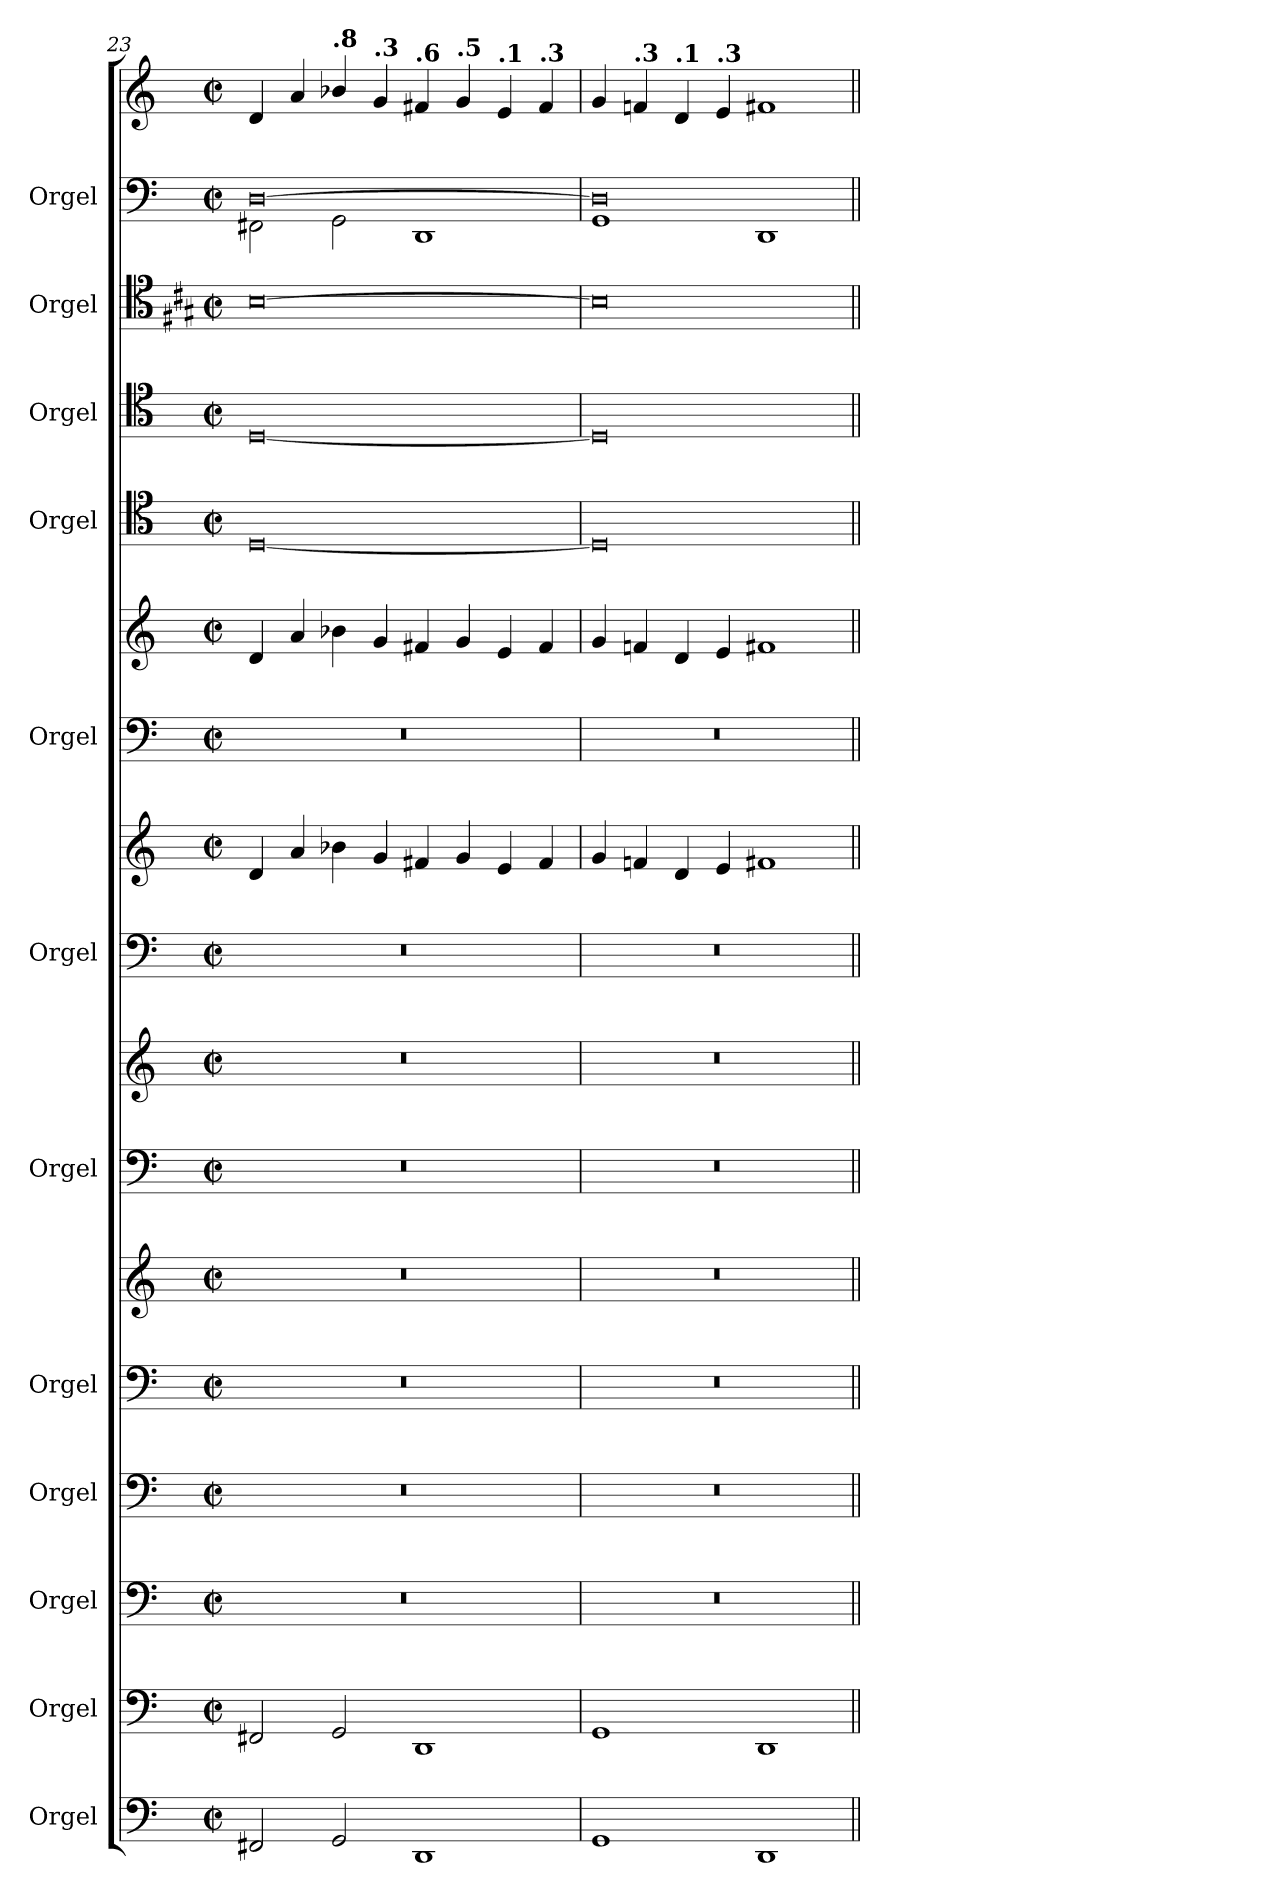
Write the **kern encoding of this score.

**kern	**kern	**kern	**kern	**kern	**kern	**kern	**kern	**kern	**kern	**kern	**kern	**kern	**kern	**kern	**kern	**kern
*part12	*part11	*part10	*part9	*part8	*part8	*part7	*part7	*part6	*part6	*part5	*part5	*part4	*part3	*part2	*part1	*part1
*staff17	*staff16	*staff15	*staff14	*staff13	*staff12	*staff11	*staff10	*staff9	*staff8	*staff7	*staff6	*staff5	*staff4	*staff3	*staff2	*staff1
*I"Orgel	*I"Orgel	*I"Orgel	*I"Orgel	*I"Orgel	*	*I"Orgel	*	*I"Orgel	*	*I"Orgel	*	*I"Orgel	*I"Orgel	*I"Orgel	*I"Orgel	*
*I'Org.	*I'Org.	*I'Org.	*I'Org.	*I'Org.	*	*I'Org.	*	*I'Org.	*	*I'Org.	*	*I'Org.	*I'Org.	*I'Org.	*	*
*clefF4	*clefF4	*clefF4	*clefF4	*clefF4	*clefG2	*clefF4	*clefG2	*clefF4	*clefG2	*clefF4	*clefG2	*clefC4	*clefC4	*clefC4	*clefF4	*clefG2
*	*	*	*	*	*	*	*	*	*	*	*	*	*	*ITrd5c9	*	*
*k[]	*k[]	*k[]	*k[]	*k[]	*k[]	*k[]	*k[]	*k[]	*k[]	*k[]	*k[]	*k[]	*k[]	*k[]	*k[]	*k[]
*M4/2	*M4/2	*M4/2	*M4/2	*M4/2	*M4/2	*M4/2	*M4/2	*M4/2	*M4/2	*M4/2	*M4/2	*M4/2	*M4/2	*M4/2	*M4/2	*M4/2
*met(c|)	*met(c|)	*met(c|)	*met(c|)	*met(c|)	*met(c|)	*met(c|)	*met(c|)	*met(c|)	*met(c|)	*met(c|)	*met(c|)	*met(c|)	*met(c|)	*met(c|)	*met(c|)	*met(c|)
*MM108	*MM108	*MM108	*MM108	*MM108	*MM108	*MM108	*MM108	*MM108	*MM108	*MM108	*MM108	*MM108	*MM108	*MM108	*MM108	*MM108
=23	=23	=23	=23	=23	=23	=23	=23	=23	=23	=23	=23	=23	=23	=23	=23	=23
*	*	*	*	*	*	*	*	*	*	*	*	*	*	*	*^	*
2FF#X/	2FF#X/	0r	0r	0r	0r	0r	0r	0r	4d/	0r	4d/	[0D	[0D	[0D	[0D	2FF#X\	4d/
.	.	.	.	.	.	.	.	.	4a/	.	4a/	.	.	.	.	.	4a/
*	*	*	*	*	*	*	*	*	*	*	*	*	*	*	*	*	*MM107
!	!	!	!	!	!	!	!	!	!	!	!	!	!	!	!	!	!LO:TX:a:B:t=.8
2GG/	2GG/	.	.	.	.	.	.	.	4b-X\	.	4b-X\	.	.	.	.	2GG\	4b-X/
*	*	*	*	*	*	*	*	*	*	*	*	*	*	*	*	*	*MM107
!	!	!	!	!	!	!	!	!	!	!	!	!	!	!	!	!	!LO:TX:a:B:t=.3
.	.	.	.	.	.	.	.	.	4g/	.	4g/	.	.	.	.	.	4g/
*	*	*	*	*	*	*	*	*	*	*	*	*	*	*	*	*	*MM106
!	!	!	!	!	!	!	!	!	!	!	!	!	!	!	!	!	!LO:TX:a:B:t=.6
1DD	1DD	.	.	.	.	.	.	.	4f#X/	.	4f#X/	.	.	.	.	1DD	4f#X/
*	*	*	*	*	*	*	*	*	*	*	*	*	*	*	*	*	*MM105
!	!	!	!	!	!	!	!	!	!	!	!	!	!	!	!	!	!LO:TX:a:B:t=.5
.	.	.	.	.	.	.	.	.	4g/	.	4g/	.	.	.	.	.	4g/
*	*	*	*	*	*	*	*	*	*	*	*	*	*	*	*	*	*MM104
!	!	!	!	!	!	!	!	!	!	!	!	!	!	!	!	!	!LO:TX:a:B:t=.1
.	.	.	.	.	.	.	.	.	4e/	.	4e/	.	.	.	.	.	4e/
*	*	*	*	*	*	*	*	*	*	*	*	*	*	*	*	*	*MM102
!	!	!	!	!	!	!	!	!	!	!	!	!	!	!	!	!	!LO:TX:a:B:t=.3
.	.	.	.	.	.	.	.	.	4f#/	.	4f#/	.	.	.	.	.	4f#/
=24	=24	=24	=24	=24	=24	=24	=24	=24	=24	=24	=24	=24	=24	=24	=24	=24	=24
*	*	*	*	*	*	*	*	*	*	*	*	*	*	*	*	*	*MM100
1GG	1GG	0r	0r	0r	0r	0r	0r	0r	4g/	0r	4g/	0D]	0D]	0D]	0D]	1GG	4g/
*	*	*	*	*	*	*	*	*	*	*	*	*	*	*	*	*	*MM97
!	!	!	!	!	!	!	!	!	!	!	!	!	!	!	!	!	!LO:TX:a:B:t=.3
.	.	.	.	.	.	.	.	.	4fn/	.	4fn/	.	.	.	.	.	4fn/
*	*	*	*	*	*	*	*	*	*	*	*	*	*	*	*	*	*MM94
!	!	!	!	!	!	!	!	!	!	!	!	!	!	!	!	!	!LO:TX:a:B:t=.1
.	.	.	.	.	.	.	.	.	4d/	.	4d/	.	.	.	.	.	4d/
*	*	*	*	*	*	*	*	*	*	*	*	*	*	*	*	*	*MM90
!	!	!	!	!	!	!	!	!	!	!	!	!	!	!	!	!	!LO:TX:a:B:t=.3
.	.	.	.	.	.	.	.	.	4e/	.	4e/	.	.	.	.	.	4e/
*	*	*	*	*	*	*	*	*	*	*	*	*	*	*	*	*	*MM86
1DD	1DD	.	.	.	.	.	.	.	1f#X	.	1f#X	.	.	.	.	1DD	1f#X
*	*	*	*	*	*	*	*	*	*	*	*	*	*	*	*v	*v	*
=||	=||	=||	=||	=||	=||	=||	=||	=||	=||	=||	=||	=||	=||	=||	=||	=||
*-	*-	*-	*-	*-	*-	*-	*-	*-	*-	*-	*-	*-	*-	*-	*-	*-
